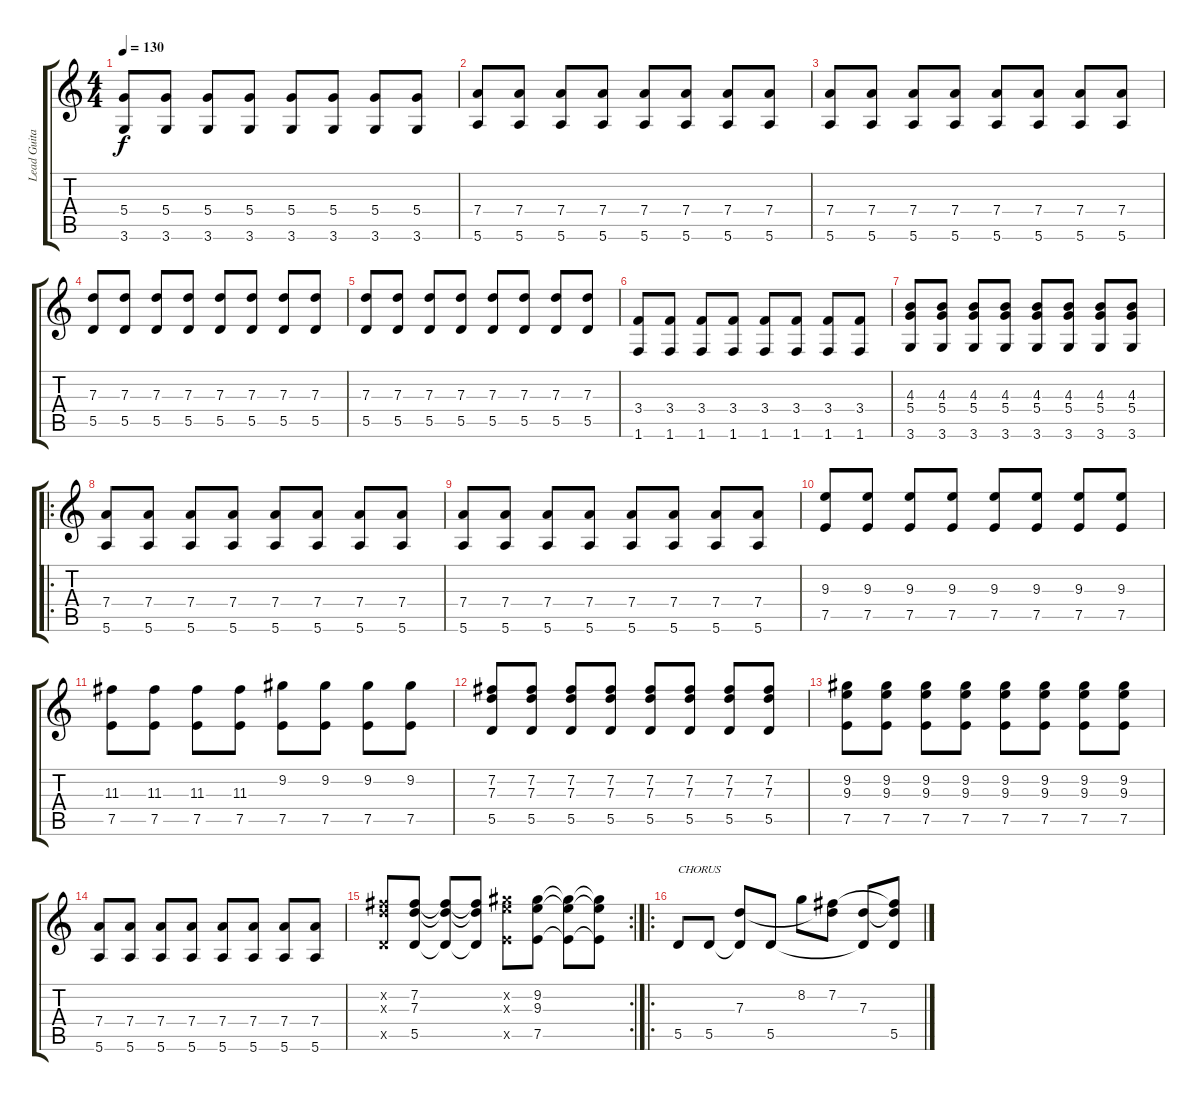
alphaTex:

\track ("Lead Guitar" "Lead Guita") {instrument distortionguitar}
\staff {score tabs}
\tuning (E4 B3 G3 D3 A2 E2) {hide}
\ts (4 4)
\tempo 130
\clef g2
\ks c
(5.4 3.6).8{dy f} (5.4 3.6).8 (5.4 3.6).8 (5.4 3.6).8 (5.4 3.6).8 (5.4 3.6).8 (5.4 3.6).8 (5.4 3.6).8 |
(7.4 5.6).8 (7.4 5.6).8 (7.4 5.6).8 (7.4 5.6).8 (7.4 5.6).8 (7.4 5.6).8 (7.4 5.6).8 (7.4 5.6).8 |
(7.4 5.6).8 (7.4 5.6).8 (7.4 5.6).8 (7.4 5.6).8 (7.4 5.6).8 (7.4 5.6).8 (7.4 5.6).8 (7.4 5.6).8 |
(7.3 5.5).8 (7.3 5.5).8 (7.3 5.5).8 (7.3 5.5).8 (7.3 5.5).8 (7.3 5.5).8 (7.3 5.5).8 (7.3 5.5).8 |
(7.3 5.5).8 (7.3 5.5).8 (7.3 5.5).8 (7.3 5.5).8 (7.3 5.5).8 (7.3 5.5).8 (7.3 5.5).8 (7.3 5.5).8 |
(3.4 1.6).8 (3.4 1.6).8 (3.4 1.6).8 (3.4 1.6).8 (3.4 1.6).8 (3.4 1.6).8 (3.4 1.6).8 (3.4 1.6).8 |
(4.3 5.4 3.6).8 (4.3 5.4 3.6).8 (4.3 5.4 3.6).8 (4.3 5.4 3.6).8 (4.3 5.4 3.6).8 (4.3 5.4 3.6).8 (4.3 5.4 3.6).8 (4.3 5.4 3.6).8 |
\ro
(7.4 5.6).8{volume 14} (7.4 5.6).8 (7.4 5.6).8 (7.4 5.6).8 (7.4 5.6).8 (7.4 5.6).8 (7.4 5.6).8 (7.4 5.6).8 |
(7.4 5.6).8 (7.4 5.6).8 (7.4 5.6).8 (7.4 5.6).8 (7.4 5.6).8 (7.4 5.6).8 (7.4 5.6).8 (7.4 5.6).8 |
(9.3 7.5).8 (9.3 7.5).8 (9.3 7.5).8 (9.3 7.5).8 (9.3 7.5).8 (9.3 7.5).8 (9.3 7.5).8 (9.3 7.5).8 |
(11.3 7.5).8 (11.3 7.5).8 (11.3 7.5).8 (11.3 7.5).8 (9.2 7.5).8 (9.2 7.5).8 (9.2 7.5).8 (9.2 7.5).8 |
(7.2 7.3 5.5).8 (7.2 7.3 5.5).8 (7.2 7.3 5.5).8 (7.2 7.3 5.5).8 (7.2 7.3 5.5).8 (7.2 7.3 5.5).8 (7.2 7.3 5.5).8 (7.2 7.3 5.5).8 |
(9.2 9.3 7.5).8 (9.2 9.3 7.5).8 (9.2 9.3 7.5).8 (9.2 9.3 7.5).8 (9.2 9.3 7.5).8 (9.2 9.3 7.5).8 (9.2 9.3 7.5).8 (9.2 9.3 7.5).8 |
(7.4 5.6).8 (7.4 5.6).8 (7.4 5.6).8 (7.4 5.6).8 (7.4 5.6).8 (7.4 5.6).8 (7.4 5.6).8 (7.4 5.6).8 |
\rc 2
(7.2{x} 7.3{x} 5.5{x}).8 (7.2 7.3 5.5).8 (7.2{t} 7.3{t} 5.5{t}).8 (7.2{t} 7.3{t} 5.5{t}).8 (9.2{x} 9.3{x} 7.5{x}).8 (9.2 9.3 7.5).8 (9.2{t} 9.3{t} 7.5{t}).8 (9.2{t} 9.3{t} 7.5{t}).8 |
\ro
5.5.8{txt "CHORUS"} 5.5.8 (7.3 5.5{t}).8 5.5.8 8.2.8 (7.2 7.3{t}).8 (7.3 5.5{t}).8 (7.2{t} 7.3{t} 5.5).8
